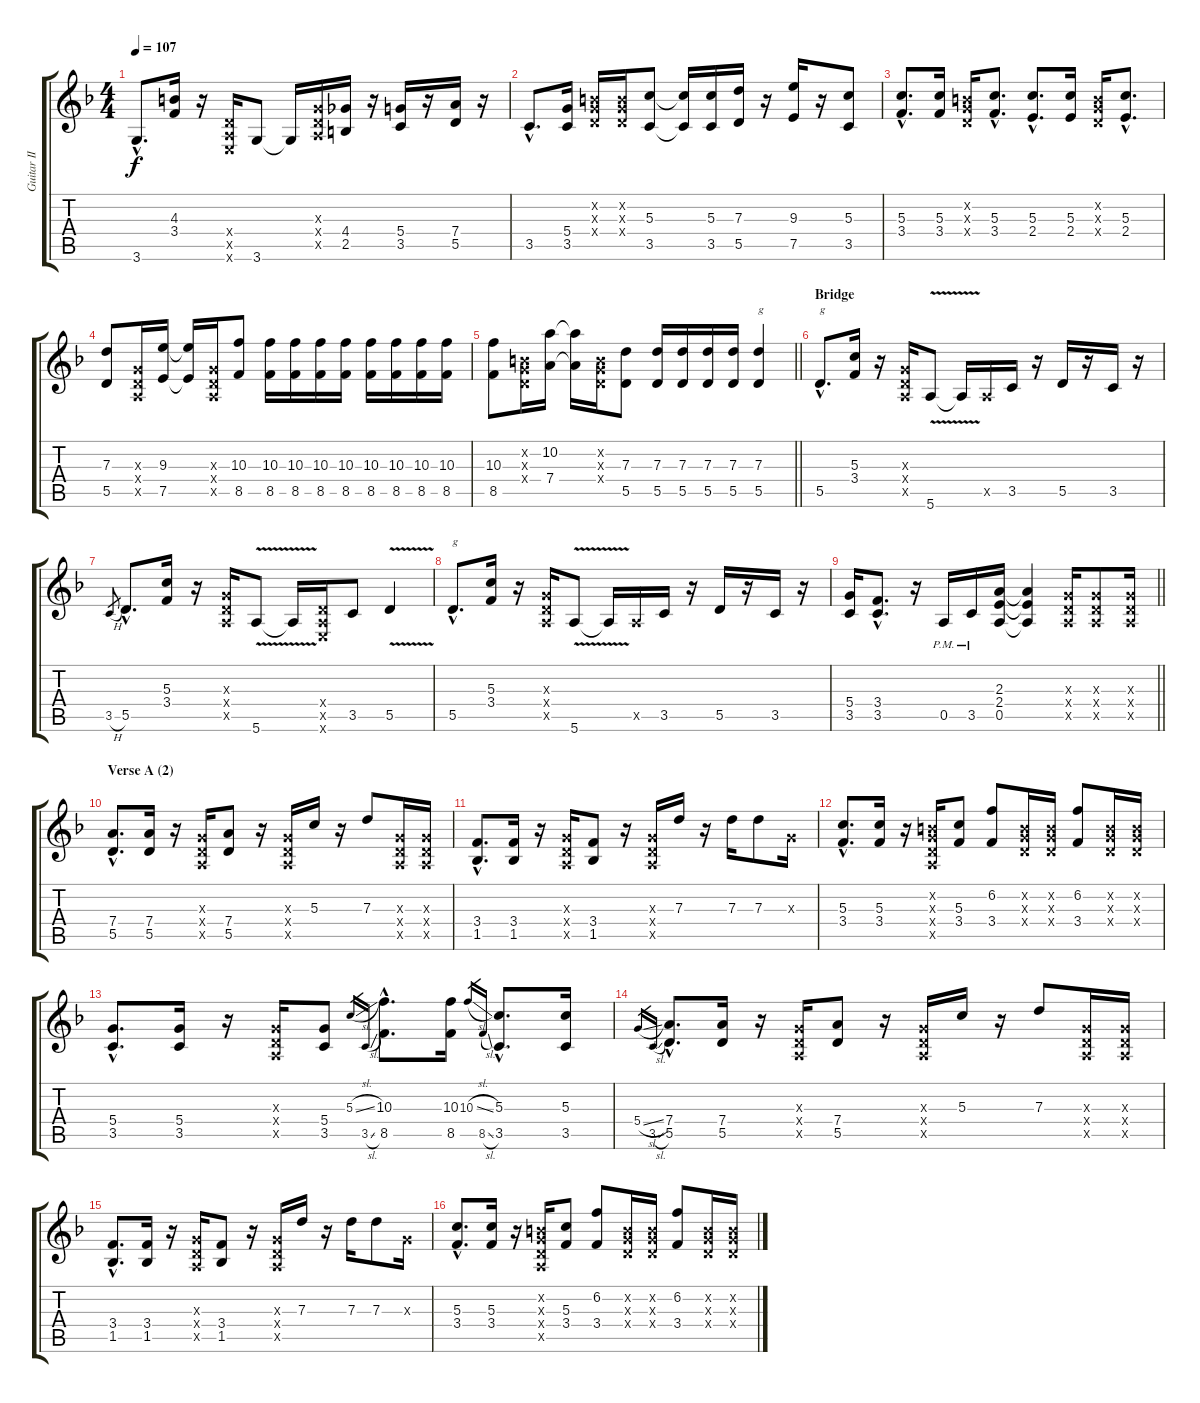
\track ("Guitar II (tabbed)" "Guitar II ") {instrument distortionguitar}
\staff {score tabs}
\tuning (E4 B3 G3 D3 A2 E2) {hide}
\ts (4 4)
\tempo 107
\clef g2
\ks dminor
3.6{hac}.8{d dy f} (4.3 3.4).16 r.16 (0.4{x} 0.5{x} 0.6{x}).16 3.6.8 3.6{t}.16 (0.3{x} 0.4{x} 0.5{x}).16 (4.4 2.5).16 r.16 (5.4 3.5).16 r.16 (7.4 5.5).16 r.16 |
3.5{hac}.8{d} (5.4 3.5).16 (0.2{x} 0.3{x} 0.4{x}).16 (0.2{x} 0.3{x} 0.4{x}).16 (5.3 3.5).8 (5.3{t} 3.5{t}).16 (5.3 3.5).16 (7.3 5.5).16 r.16 (9.3 7.5).16 r.16 (5.3 3.5).8 |
(5.3{hac} 3.4{hac}).8{d} (5.3 3.4).16 (0.2{x} 0.3{x} 0.4{x}).16 (5.3{hac} 3.4{hac}).8{d} (5.3{hac} 2.4{hac}).8{d} (5.3 2.4).16 (0.2{x} 0.3{x} 0.4{x}).16 (5.3{hac} 2.4{hac}).8{d} |
(7.3 5.5).8 (0.3{x} 0.4{x} 0.5{x}).16 (9.3 7.5).16 (9.3{t} 7.5{t}).16 (0.3{x} 0.4{x} 0.5{x}).16 (10.3 8.5).8 (10.3 8.5).16 (10.3 8.5).16 (10.3 8.5).16 (10.3 8.5).16 (10.3 8.5).16 (10.3 8.5).16 (10.3 8.5).16 (10.3 8.5).16 |
\barLineRight lightlight
(10.3 8.5).8 (0.2{x} 0.3{x} 0.4{x}).16 (10.2 7.4).16 (10.2{t} 7.4{t}).16 (0.2{x} 0.3{x} 0.4{x}).16 (7.3 5.5).8 (7.3 5.5).16 (7.3 5.5).16 (7.3 5.5).16 (7.3 5.5).16 (7.3 5.5).4{txt "g"} |
\section ("" "Bridge")
5.5{hac}.8{d txt "g"} (5.3 3.4).16 r.16 (0.3{x} 0.4{x} 0.5{x}).16 5.6{v}.8 5.6{t}.16 0.5{x}.16 3.5.16 r.16 5.5.16 r.16 3.5.16 r.16 |
3.5{h}.8{gr} 5.5{hac}.8{d} (5.3 3.4).16 r.16 (0.3{x} 0.4{x} 0.5{x}).16 5.6{v}.8 5.6{t}.16 (0.4{x} 0.5{x} 0.6{x}).16 3.5.8 5.5{v}.4 |
5.5{hac}.8{d txt "g"} (5.3 3.4).16 r.16 (0.3{x} 0.4{x} 0.5{x}).16 5.6{v}.8 5.6{t}.16 0.5{x}.16 3.5.16 r.16 5.5.16 r.16 3.5.16 r.16 |
\barLineRight lightlight
(5.4 3.5).16 (3.4{hac} 3.5{hac}).8{d} r.16 0.5{pm}.16 3.5{pm}.16 (2.3 2.4 0.5).16 (2.3{t} 2.4{t} 0.5{t}).4 (0.3{x} 0.4{x} 0.5{x}).16 (0.3{x} 0.4{x} 0.5{x}).8 (0.3{x} 0.4{x} 0.5{x}).16 |
\section ("" "Verse A (2)")
(7.4{hac} 5.5{hac}).8{d} (7.4 5.5).16 r.16 (0.3{x} 0.4{x} 0.5{x}).16 (7.4 5.5).8 r.16 (0.3{x} 0.4{x} 0.5{x}).16 5.3.16 r.16 7.3.8 (0.3{x} 0.4{x} 0.5{x}).16 (0.3{x} 0.4{x} 0.5{x}).16 |
(3.4{hac} 1.5{hac}).8{d} (3.4 1.5).16 r.16 (0.3{x} 0.4{x} 0.5{x}).16 (3.4 1.5).8 r.16 (0.3{x} 0.4{x} 0.5{x}).16 7.3.16 r.16 7.3.16 7.3.8 0.3{x}.16 |
(5.3{hac} 3.4{hac}).8{d} (5.3 3.4).16 r.16 (0.2{x} 0.3{x} 0.4{x} 0.5{x}).16 (5.3 3.4).8 (6.2 3.4).8 (0.2{x} 0.3{x} 0.4{x}).16 (0.2{x} 0.3{x} 0.4{x}).16 (6.2 3.4).8 (0.2{x} 0.3{x} 0.4{x}).16 (0.2{x} 0.3{x} 0.4{x}).16 |
(5.4{hac} 3.5{hac}).8{d} (5.4 3.5).16 r.16 (0.3{x} 0.4{x} 0.5{x}).16 (5.4 3.5).8 5.3{sl}.16{gr} 3.5{sl}.16{gr} (10.3{hac} 8.5{hac}).8{d} (10.3 8.5).16 10.3{sl}.16{gr} 8.5{sl}.16{gr} (5.3{hac} 3.5{hac}).8{d} (5.3 3.5).16 |
5.4{sl}.16{gr} 3.5{sl}.16{gr} (7.4{hac} 5.5{hac}).8{d} (7.4 5.5).16 r.16 (0.3{x} 0.4{x} 0.5{x}).16 (7.4 5.5).8 r.16 (0.3{x} 0.4{x} 0.5{x}).16 5.3.16 r.16 7.3.8 (0.3{x} 0.4{x} 0.5{x}).16 (0.3{x} 0.4{x} 0.5{x}).16 |
(3.4{hac} 1.5{hac}).8{d} (3.4 1.5).16 r.16 (0.3{x} 0.4{x} 0.5{x}).16 (3.4 1.5).8 r.16 (0.3{x} 0.4{x} 0.5{x}).16 7.3.16 r.16 7.3.16 7.3.8 0.3{x}.16 |
(5.3{hac} 3.4{hac}).8{d} (5.3 3.4).16 r.16 (0.2{x} 0.3{x} 0.4{x} 0.5{x}).16 (5.3 3.4).8 (6.2 3.4).8 (0.2{x} 0.3{x} 0.4{x}).16 (0.2{x} 0.3{x} 0.4{x}).16 (6.2 3.4).8 (0.2{x} 0.3{x} 0.4{x}).16 (0.2{x} 0.3{x} 0.4{x}).16
